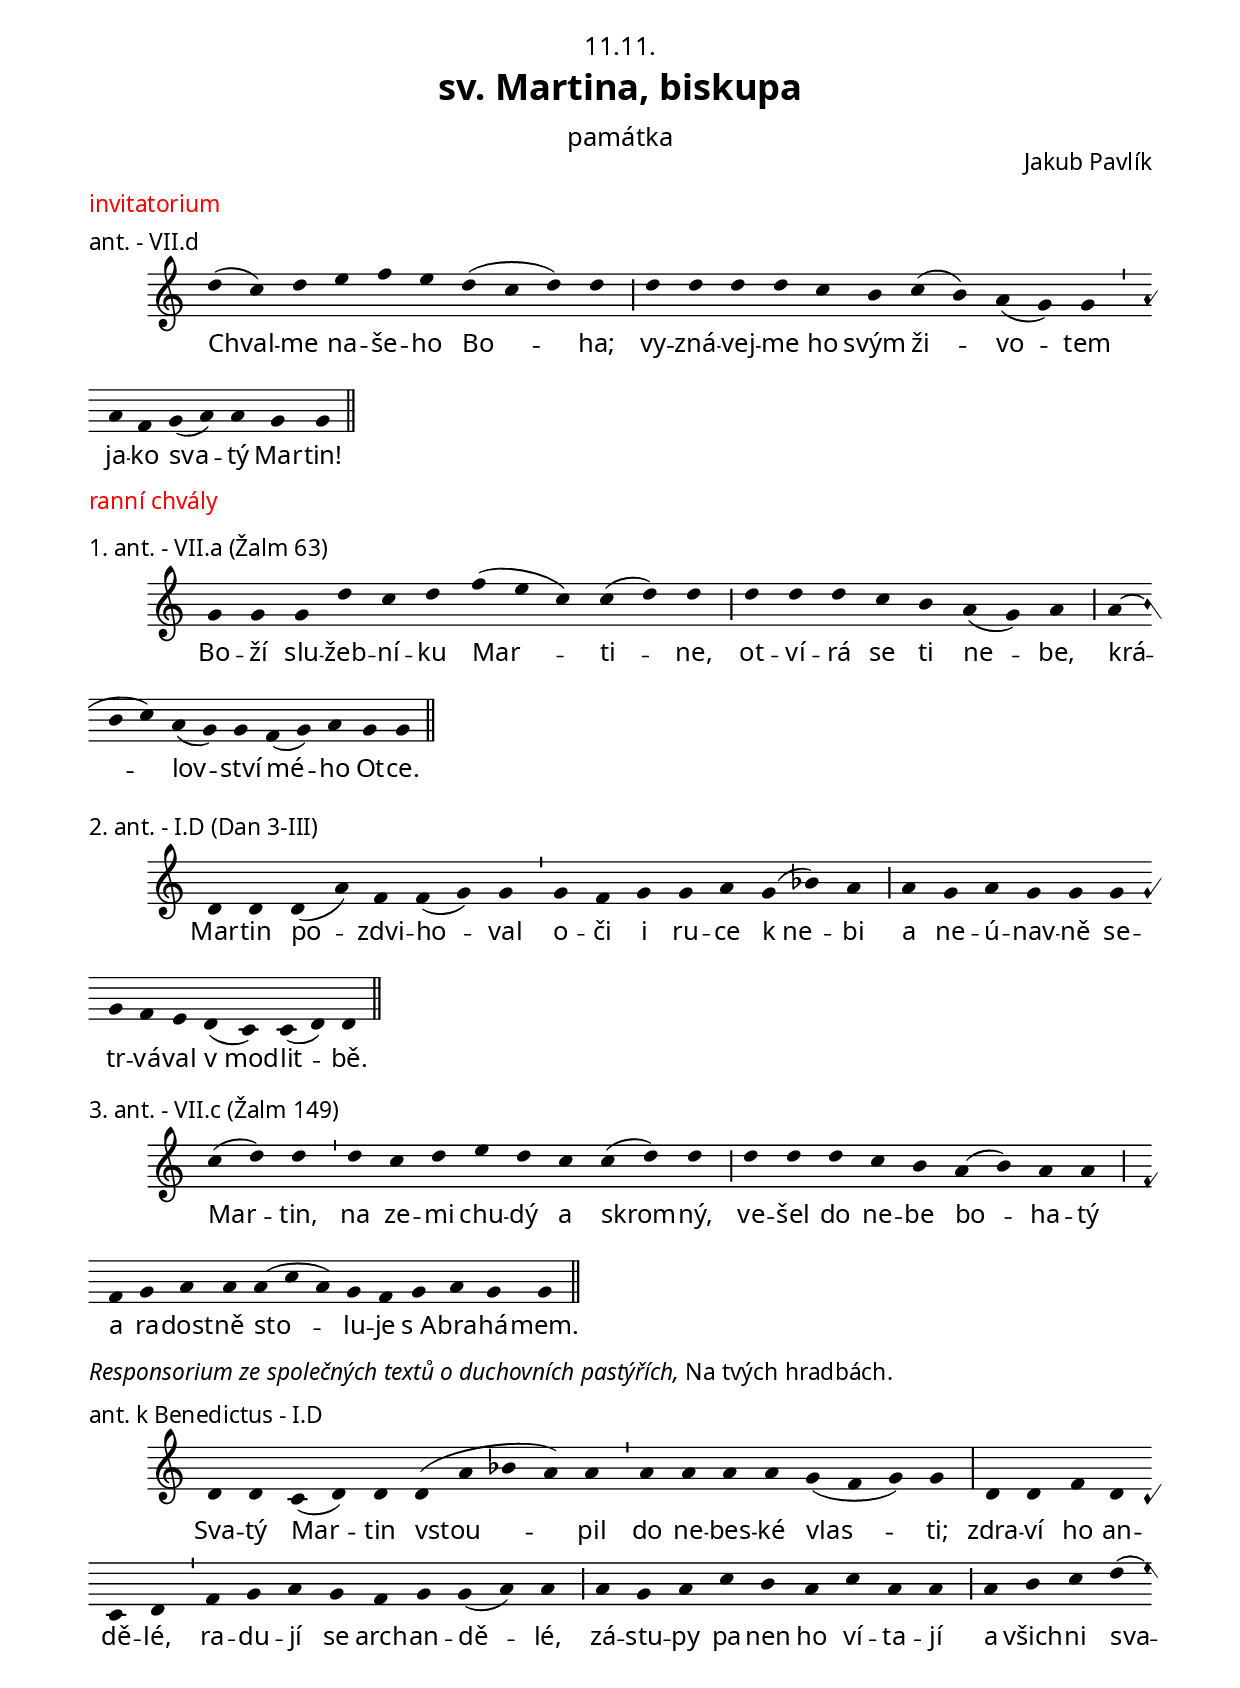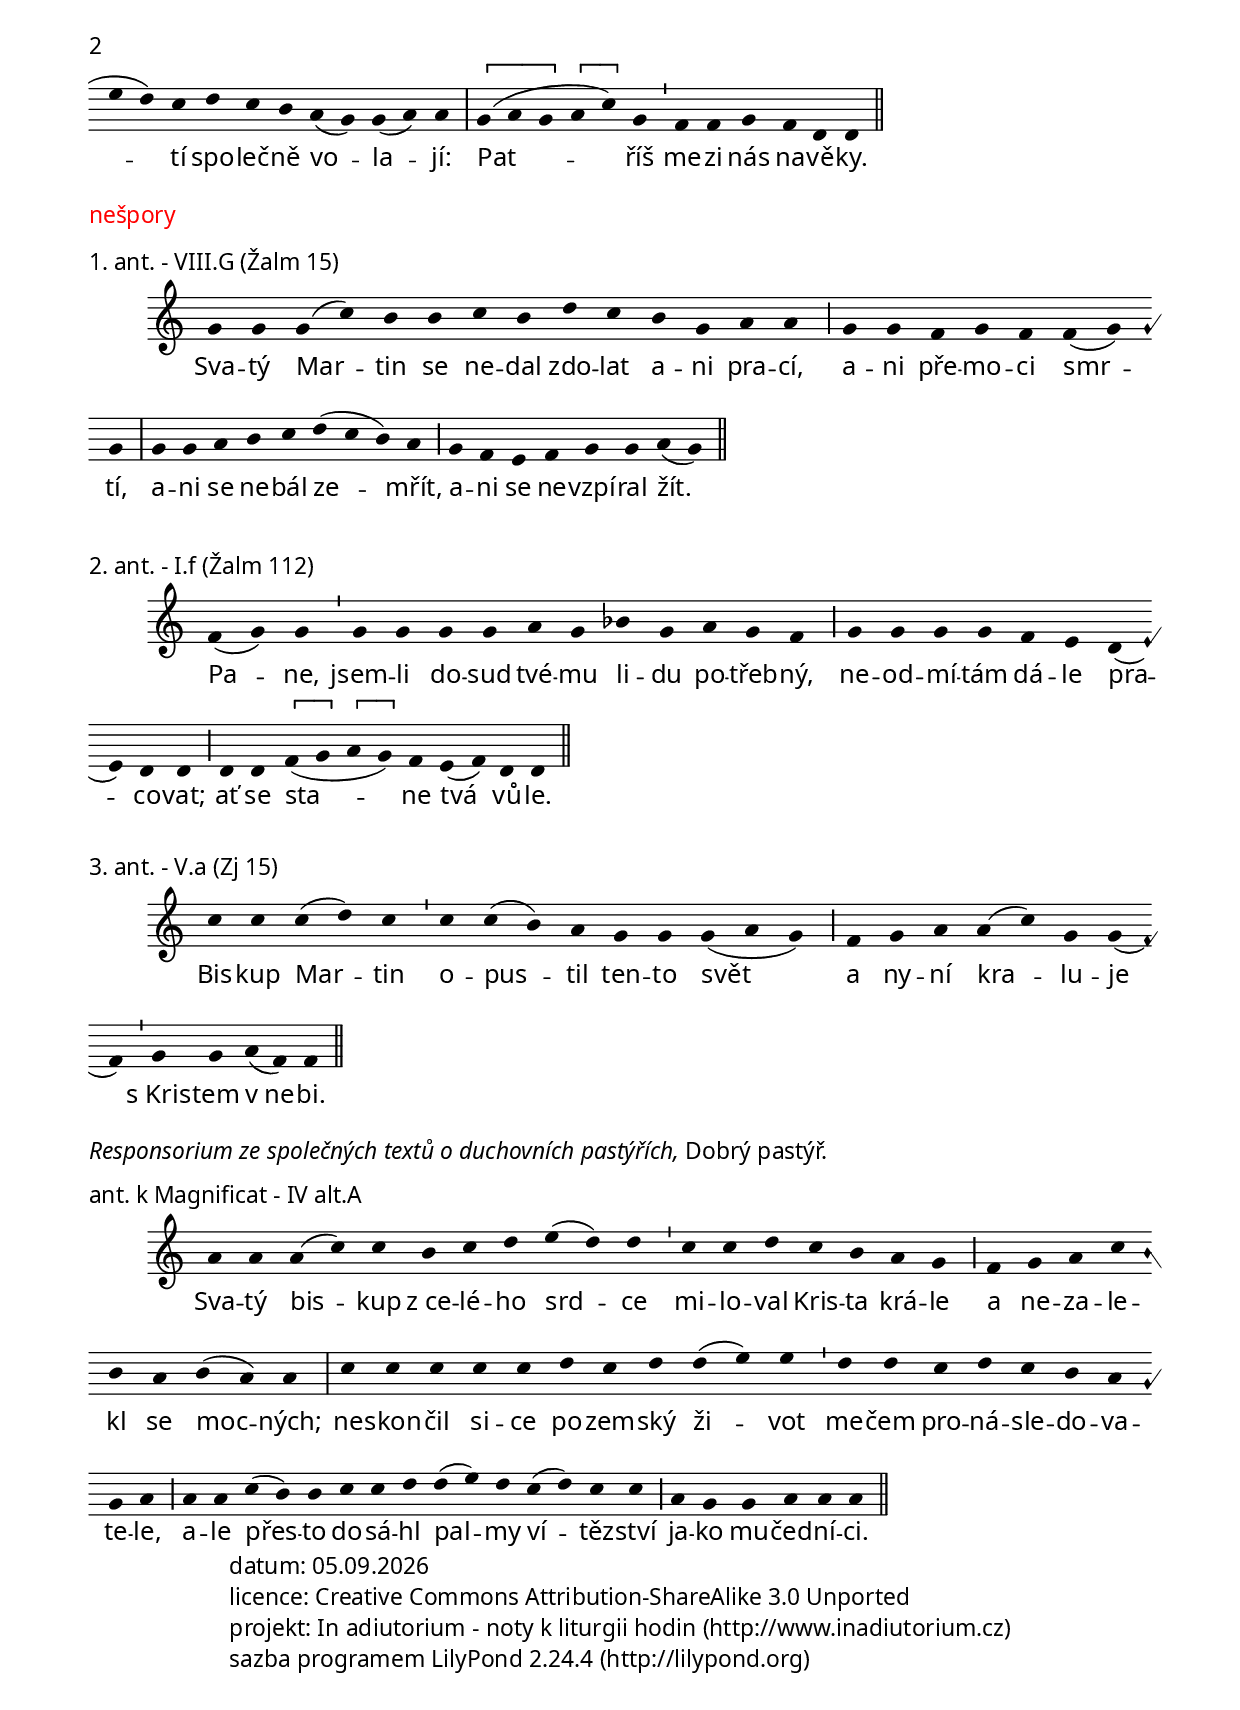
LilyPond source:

\version "2.16.0"

\include "../spolecne.ly"
\include "../dilyresponsorii.ly"

\header {
  title = \markup\titleSvatek
            "sv. Martina, biskupa"
            památka
            11.11.
  composer = "Jakub Pavlík"
}

\markup {\nadpisHodinka {"invitatorium"}}

\score {
  \relative c'' {
    \choralniRezim
    d( c) d e f e d( c d) d \barMaior
    d d d d c b c( b) a( g) g \barMin
    a f g( a) a g g \barFinalis
  }
  \addlyrics {
    Chval -- me na -- še -- ho Bo -- ha;
    vy -- zná -- vej -- me ho svým ži -- vo -- tem
    ja -- ko sva -- tý Mar -- tin!
  }
  \header {
    quid = "ant."
    modus = "VII"
    differentia = "d" 
    psalmus = ""
    id = ""
    piece = \markup {\sestavTitulekBezZalmu}
  }
}

\markup {\nadpisHodinka {"ranní chvály"}}

\score {
  \relative c'' {
    \choralniRezim
    g4 g g d' c d f( e c) c( d) d \barMaior
    d d d c b a( g) a \barMaior
    a( b c) a( g) g f( g) a g g \barFinalis
  }
  \addlyrics {
    Bo -- ží slu -- žeb -- ní -- ku Mar -- ti -- ne,
    ot -- ví -- rá se ti ne -- be,
    krá -- lov -- ství mé -- ho Ot -- ce.
  }
  \header {
    quid = "1. ant."
    modus = "VII"
    differentia = "a" 
    psalmus = "Žalm 63"
    id = ""
    piece = \markup {\sestavTitulek}
  }
}

\score {
  \relative c' {
    \choralniRezim
    d4 d d( a') f f( g) g \barMin g f g g a g( bes) a \barMaior
    a g a g g g g f e d( c) c( d) d \barFinalis
  }
  \addlyrics {
    Mar -- tin po -- zdvi -- ho -- val o -- či i ru -- ce k_ne -- bi
    a ne -- ú -- nav -- ně se -- tr -- vá -- val v_mod -- lit -- bě.
  }
  \header {
    quid = "2. ant."
    modus = "I"
    differentia = "D" 
    psalmus = "Dan 3-III"
    id = ""
    piece = \markup {\sestavTitulek}
  }
}

\score {
  \relative c'' {
    \choralniRezim
    c4( d) d \barMin d c d e d c c( d) d \barMaior
    d d d c b a( b) a a \barMaior
    f g a a a( c a) g f g a g g \barFinalis
  }
  \addlyrics {
    Mar -- tin, na ze -- mi chu -- dý a skrom -- ný,
    ve -- šel do ne -- be bo -- ha -- tý
    a ra -- dost -- ně sto -- lu -- je s_A -- bra -- há -- mem.
  }
  \header {
    quid = "3. ant."
    modus = "VII"
    differentia = "c" 
    psalmus = "Žalm 149"
    id = ""
    piece = \markup {\sestavTitulek}
  }
}

\markup\italic{Responsorium ze společných textů o duchovních pastýřích, \upright{Na tvých hradbách.}}

\score {
  \relative c' {
    \choralniRezim
    d4 d c( d) d d( a' bes a) a \barMin a a a a g( f g) g \barMax
    d d f d c d \barMin
    f g a g f g g( a) a \barMaior
    a g a c b a c a a \barMaior
    a b c d( e d) c d c b a( g) g( a) a \barMax
    \[ g( a g \] \[ a c) \] g \barMin f f g f d d \barFinalis
  }
  \addlyrics {
    Sva -- tý Mar -- tin vstou -- pil do ne -- bes -- ké vlas -- ti;
    zdra -- ví ho an -- dě -- lé, 
    ra -- du -- jí se arch -- an -- dě -- lé,
    zá -- stu -- py pa -- nen ho ví -- ta -- jí
    a všich -- ni sva -- tí spo -- leč -- ně vo -- la -- jí:
    Pat -- říš me -- zi nás na -- vě -- ky.
  }
  \header {
    quid = "ant. k Benedictus"
    modus = "I"
    differentia = "D" 
    psalmus = ""
    id = ""
    piece = \markup {\sestavTitulekBezZalmu}
  }
}

\markup {\nadpisHodinka {"nešpory"}}

\score {
  \relative c'' {
    \choralniRezim
    g4 g g( c) b b c b d c b g a a \barMaior
    g g f g f f( g) g \barMax
    g g a b c d( c b) a \barMaior
    g f e f g g a( g) \barFinalis
  }
  \addlyrics {
    Sva -- tý Mar -- tin se ne -- dal zdo -- lat a -- ni pra -- cí,
    a -- ni pře -- mo -- ci smr -- tí,
    a -- ni se ne -- bál ze -- mřít,
    a -- ni se ne -- vzpí -- ral žít.
  }
  \header {
    quid = "1. ant."
    modus = "VIII"
    differentia = "G" 
    psalmus = "Žalm 15"
    id = ""
    piece = \markup {\sestavTitulek}
  }
}

\score {
  \relative c' {
    \choralniRezim
    f( g) g \barMin g g g g a g bes g a g f \barMaior
    g g g g f e d( e) d d \barMaior
    d d \[ f( g \] \[ a g) \] f e( f) d d \barFinalis
  }
  \addlyrics {
    Pa -- ne, jsem -- li do -- sud tvé -- mu li -- du po -- třeb -- ný,
    ne -- od -- mí -- tám dá -- le pra -- co -- vat;
    ať se sta -- ne tvá vů -- le.
  }
  \header {
    quid = "2. ant."
    modus = "I"
    differentia = "f" 
    psalmus = "Žalm 112"
    id = ""
    piece = \markup {\sestavTitulek}
  }
}

\score {
  \relative c'' {
    \choralniRezim
    c4 c c( d) c \barMin c c( b) a g g g( a g) \barMaior
    f g a a( c) g g( f) \barMin g g a( f) f \barFinalis
  }
  \addlyrics {
    Bis -- kup Mar -- tin o -- pus -- til ten -- to svět
    a ny -- ní kra -- lu -- je s_Kris -- tem v_ne -- bi.
  }
  \header {
    quid = "3. ant."
    modus = "V"
    differentia = "a" 
    psalmus = "Zj 15"
    id = ""
    piece = \markup {\sestavTitulek}
  }
}

\markup\italic{Responsorium ze společných textů o duchovních pastýřích, \upright{Dobrý pastýř.}}

\score {
  \relative c'' {
    \choralniRezim
    a4 a a( c) c b c d e( d) d \barMin c c d c b a g \barMaior
    f g a c b a b( a) a \barMax
    
    c c c c c d c d d( e) e \barMin
    d d c d c b a g a \barMaior
    a a c( b) b c c d d( e) d c( d) c c \barMaior
    a g g a a a \barFinalis
  }
  \addlyrics {
    Sva -- tý bis -- kup 
    z_ce -- lé -- ho srd -- ce mi -- lo -- val Kris -- ta krá -- le
    a ne -- za -- le -- kl se moc -- ných;
    
    ne -- skon -- čil si -- ce po -- zem -- ský ži -- vot
    me -- čem pro -- ná -- sle -- do -- va -- te -- le,
    a -- le přes -- to do -- sá -- hl pal -- my ví -- těz -- ství
    ja -- ko mu -- čed -- ní -- ci.
  }
  \header {
    quid = "ant. k Magnificat"
    modus = "IV alt"
    differentia = "A" 
    psalmus = ""
    id = ""
    piece = \markup {\sestavTitulekBezZalmu}
  }
}